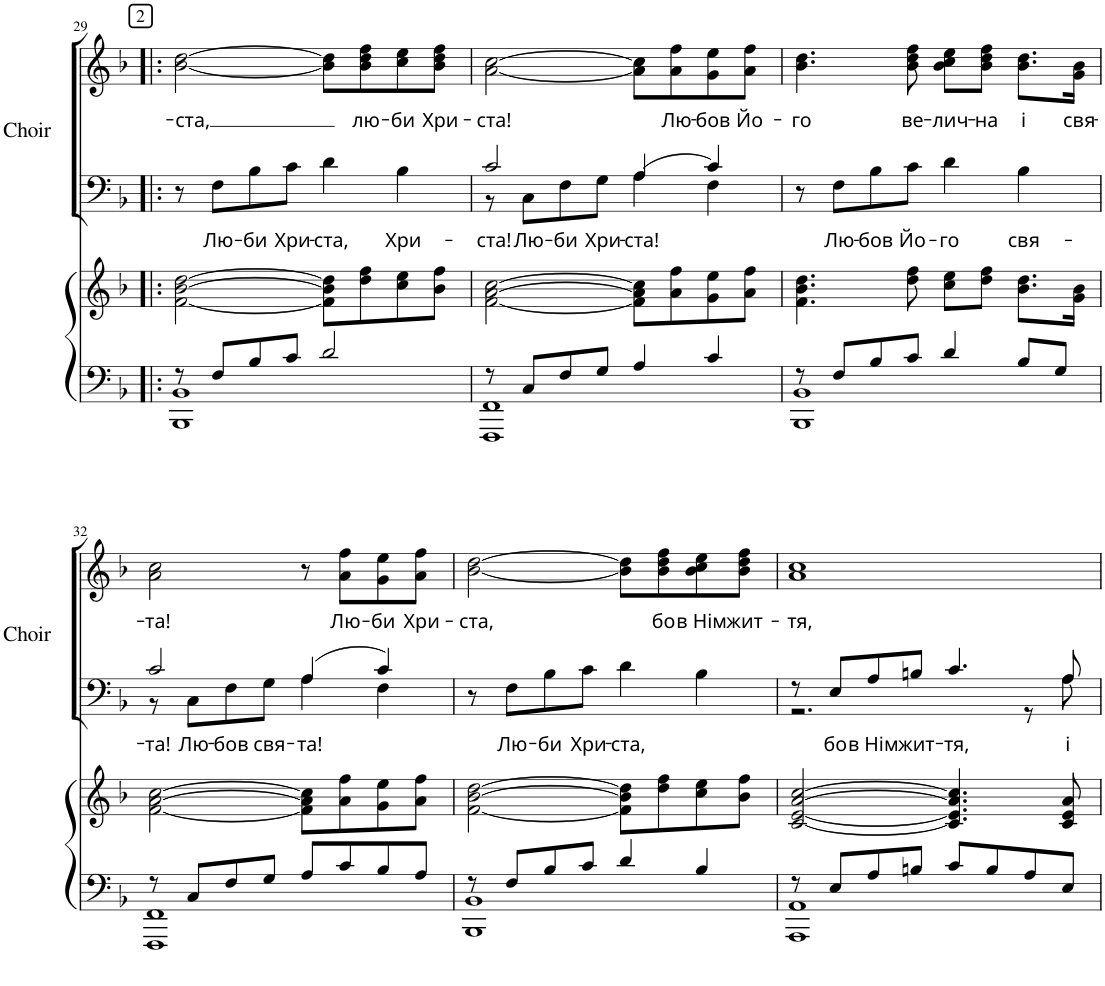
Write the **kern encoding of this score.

**kern	**kern	**kern	**text	**kern	**text
*part2	*part2	*part1	*part1	*part1	*part1
*staff4	*staff3	*staff2	*staff2	*staff1	*staff1
*I"Piano	*	*I"Choir	*	*	*
*I'Pno	*	*I'Choir	*	*	*
!!LO:PB:g=z
*clefF4	*clefG2	*clefF4	*	*clefG2	*
*k[b-]	*k[b-]	*k[b-]	*	*k[b-]	*
*F:	*F:	*F:	*	*F:	*
*M4/4	*M4/4	*M4/4	*	*M4/4	*
=29!|:	=29!|:	=29!|:	=29!|:	=29!|:	=29!|:
*^	*	*	*	*	*
!	!	!	!	!	!	!LO:LY:b
8r	1BBB- 1BB-	[2f\ [2b-\ [2dd\	8r	.	[2b-\ [2dd\	-ста,
!	!	!	!	!LO:LY:b	!	!
8F/L	.	.	8F\L	Лю-	.	.
!	!	!	!	!LO:LY:b	!	!
8B-/	.	.	8B-\	-би	.	.
!	!	!	!	!LO:LY:b	!	!
8c/J	.	.	8c\J	Хри-	.	.
!	!	!	!	!LO:LY:b	!	!
2d/	.	8f\] 8b-\] 8dd\]L	4d\	-ста,	8b-\] 8dd\]L	.
!	!	!	!	!	!	!LO:LY:b
.	.	8dd\ 8ff\	.	.	8b-\ 8dd\ 8ff\	лю-
!	!	!	!	!LO:LY:b	!	!LO:LY:b
.	.	8cc\ 8ee\	4B-\	Хри-	8cc\ 8ee\	-би
!	!	!	!	!	!	!LO:LY:b
.	.	8b-\ 8ff\J	.	.	8b-\ 8dd\ 8ff\J	Хри-
=30	=30	=30	=30	=30	=30	=30
!	!	!	!	!LO:LY:b	!	!LO:LY:b
*	*	*	*^	*	*	*
8r	1FFF 1FF	[2f\ [2a\ [2cc\	2c/	8r	-ста!	[2a\ [2cc\	-ста!
!	!	!	!	!	!LO:LY:b	!	!
8C/L	.	.	.	8C\L	Лю-	.	.
!	!	!	!	!	!LO:LY:b	!	!
8F/	.	.	.	8F\	-би	.	.
!	!	!	!	!	!LO:LY:b	!	!
8G/J	.	.	.	8G\J	Хри-	.	.
!	!	!	!	!	!LO:LY:b	!	!
4A/	.	8f\] 8a\] 8cc\]L	4A/	4A\	-ста!	8a\] 8cc\]L	.
!	!	!	!	!	!	!	!LO:LY:b
.	.	8a\ 8ff\	.	.	.	8a\ 8ff\	Лю-
!	!	!	!	!	!	!	!LO:LY:b
4c/	.	8g\ 8ee\	4c/	4F\	.	8g\ 8ee\	-бов
!	!	!	!	!	!	!	!LO:LY:b
.	.	8a\ 8ff\J	.	.	.	8a\ 8ff\J	Йо-
*	*	*	*v	*v	*	*	*
=31	=31	=31	=31	=31	=31	=31
!	!	!	!	!	!	!LO:LY:b
8r	1BBB- 1BB-	4.f\ 4.b-\ 4.dd\	8r	.	4.b-\ 4.dd\	-го
!	!	!	!	!LO:LY:b	!	!
8F/L	.	.	8F\L	Лю-	.	.
!	!	!	!	!LO:LY:b	!	!
8B-/	.	.	8B-\	-бов	.	.
!	!	!	!	!LO:LY:b	!	!LO:LY:b
8c/J	.	8dd\ 8ff\	8c\J	Йо-	8b-\ 8dd\ 8ff\	ве-
!	!	!	!	!LO:LY:b	!	!LO:LY:b
4d/	.	8cc\ 8ee\L	4d\	-го	8b-\ 8cc\ 8ee\L	-лич-
!	!	!	!	!	!	!LO:LY:b
.	.	8dd\ 8ff\J	.	.	8b-\ 8dd\ 8ff\J	-на
!	!	!	!	!LO:LY:b	!	!LO:LY:b
8B-/L	.	8.b-\ 8.dd\L	4B-\	свя-	8.b-\ 8.dd\L	і
8G/J	.	.	.	.	.	.
!	!	!	!	!	!	!LO:LY:b
.	.	16g\ 16b-\Jk	.	.	16g\ 16b-\Jk	свя-
!!LO:LB:g=z
=32	=32	=32	=32	=32	=32	=32
!	!	!	!	!LO:LY:b	!	!LO:LY:b
*	*	*	*^	*	*	*
8r	1FFF 1FF	[2f\ [2a\ [2cc\	2c/	8r	-та!	2a\ 2cc\	-та!
!	!	!	!	!	!LO:LY:b	!	!
8C/L	.	.	.	8C\L	Лю-	.	.
!	!	!	!	!	!LO:LY:b	!	!
8F/	.	.	.	8F\	-бов	.	.
!	!	!	!	!	!LO:LY:b	!	!
8G/J	.	.	.	8G\J	свя-	.	.
!	!	!	!	!	!LO:LY:b	!	!
8A/L	.	8f\] 8a\] 8cc\]L	4A/	4A\	-та!	8r	.
!	!	!	!	!	!	!	!LO:LY:b
8c/	.	8a\ 8ff\	.	.	.	8a\ 8ff\L	Лю-
!	!	!	!	!	!	!	!LO:LY:b
8B-/	.	8g\ 8ee\	4c/	4F\	.	8g\ 8ee\	-би
!	!	!	!	!	!	!	!LO:LY:b
8A/J	.	8a\ 8ff\J	.	.	.	8a\ 8ff\J	Хри-
*	*	*	*v	*v	*	*	*
=33	=33	=33	=33	=33	=33	=33
!	!	!	!	!	!	!LO:LY:b
8r	1BBB- 1BB-	[2f\ [2b-\ [2dd\	8r	.	[2b-\ [2dd\	-ста,
!	!	!	!	!LO:LY:b	!	!
8F/L	.	.	8F\L	Лю-	.	.
!	!	!	!	!LO:LY:b	!	!
8B-/	.	.	8B-\	-би	.	.
!	!	!	!	!LO:LY:b	!	!
8c/J	.	.	8c\J	Хри-	.	.
!	!	!	!	!LO:LY:b	!	!
4d/	.	8f\] 8b-\] 8dd\]L	4d\	-ста,	8b-\] 8dd\]L	.
!	!	!	!	!	!	!LO:LY:b
.	.	8dd\ 8ff\	.	.	8b-\ 8dd\ 8ff\	бо
!	!	!	!	!	!	!LO:LY:b
4B-/	.	8cc\ 8ee\	4B-\	.	8b-\ 8cc\ 8ee\	в Нім
!	!	!	!	!	!	!LO:LY:b
.	.	8b-\ 8ff\J	.	.	8b-\ 8dd\ 8ff\J	жит-
=34	=34	=34	=34	=34	=34	=34
*	*	*	*^	*	*	*
!	!	!	!	!	!	!	!LO:LY:b
8r	1AAA 1AA	[2c/ [2e/ [2a/ [2cc/	8r	2.r	.	1a 1cc	-тя,
!	!	!	!	!	!LO:LY:b	!	!
8E/L	.	.	8E/L	.	бо	.	.
!	!	!	!	!	!LO:LY:b	!	!
8A/	.	.	8A/	.	в Нім	.	.
!	!	!	!	!	!LO:LY:b	!	!
8Bn/J	.	.	8Bn/J	.	жит-	.	.
!	!	!	!	!	!LO:LY:b	!	!
8c/L	.	4.c/] 4.e/] 4.a/] 4.cc/]	4.c/	.	-тя,	.	.
8B/	.	.	.	.	.	.	.
8A/	.	.	.	8r	.	.	.
!	!	!	!	!	!LO:LY:b	!	!
8E/J	.	8c/ 8e/ 8a/	8A/	8A\	і	.	.
*v	*v	*	*v	*v	*	*	*
=	=	=	=	=	=
*-	*-	*-	*-	*-	*-
